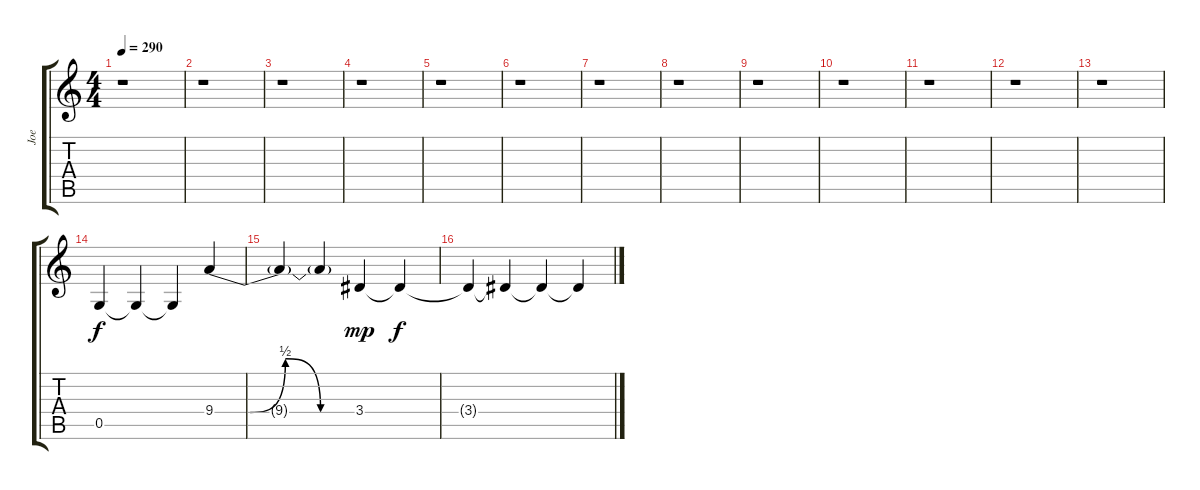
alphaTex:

\track ("Joe" "Joe") {instrument distortionguitar}
\staff {score tabs}
\tuning (D4 A3 F3 C3 G2 D2) {hide}
\ts (4 4)
\tempo 290
\clef g2
\ks c
r.1{dy f} |
r.1 |
r.1 |
r.1 |
r.1 |
r.1 |
r.1 |
r.1 |
r.1 |
r.1 |
r.1 |
r.1 |
r.1 |
0.5.4 0.5{t}.4 0.5{t}.4 9.4{be (custom 0 0 15 0 30 2 45 0 60 0)}.4 |
9.4{t}.4 9.4{t}.4 3.4.4{dy mp} 3.4{t}.4{dy f} |
3.4{t}.4 3.4{t}.4 3.4{t}.4 3.4{t}.4
